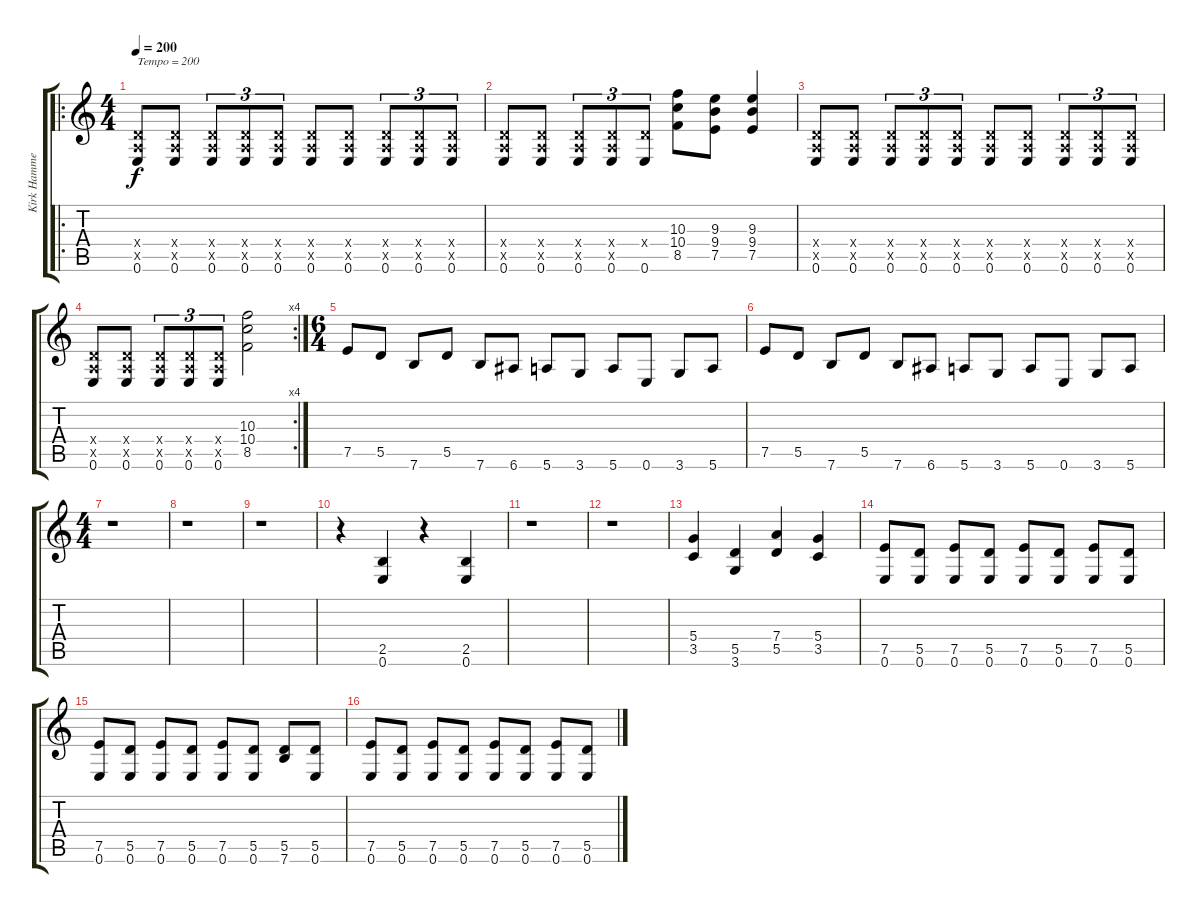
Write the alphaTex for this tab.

\track ("Kirk Hammet" "Kirk Hamme") {instrument distortionguitar}
\staff {score tabs}
\tuning (E4 B3 G3 D3 A2 E2) {hide}
\ro
\ts (4 4)
\tempo 200
\clef g2
\ks c
(0.4{x} 0.5{x} 0.6).8{txt "Tempo = 200" dy f} (0.4{x} 0.5{x} 0.6).8 (0.4{x} 0.5{x} 0.6).8{tu (3 2)} (0.4{x} 0.5{x} 0.6).8{tu (3 2)} (0.4{x} 0.5{x} 0.6).8{tu (3 2)} (0.4{x} 0.5{x} 0.6).8 (0.4{x} 0.5{x} 0.6).8 (0.4{x} 0.5{x} 0.6).8{tu (3 2)} (0.4{x} 0.5{x} 0.6).8{tu (3 2)} (0.4{x} 0.5{x} 0.6).8{tu (3 2)} |
(0.4{x} 0.5{x} 0.6).8 (0.4{x} 0.5{x} 0.6).8 (0.4{x} 0.5{x} 0.6).8{tu (3 2)} (0.4{x} 0.5{x} 0.6).8{tu (3 2)} (0.4{x} 0.6).8{tu (3 2)} (10.3 10.4 8.5).8 (9.3 9.4 7.5).8 (9.3 9.4 7.5).4 |
(0.4{x} 0.5{x} 0.6).8 (0.4{x} 0.5{x} 0.6).8 (0.4{x} 0.5{x} 0.6).8{tu (3 2)} (0.4{x} 0.5{x} 0.6).8{tu (3 2)} (0.4{x} 0.5{x} 0.6).8{tu (3 2)} (0.4{x} 0.5{x} 0.6).8 (0.4{x} 0.5{x} 0.6).8 (0.4{x} 0.5{x} 0.6).8{tu (3 2)} (0.4{x} 0.5{x} 0.6).8{tu (3 2)} (0.4{x} 0.5{x} 0.6).8{tu (3 2)} |
\rc 4
(0.4{x} 0.5{x} 0.6).8 (0.4{x} 0.5{x} 0.6).8 (0.4{x} 0.5{x} 0.6).8{tu (3 2)} (0.4{x} 0.5{x} 0.6).8{tu (3 2)} (0.4{x} 0.5{x} 0.6).8{tu (3 2)} (10.3 10.4 8.5).2 |
\ts (6 4)
7.5.8 5.5.8 7.6.8 5.5.8 7.6.8 6.6.8 5.6.8 3.6.8 5.6.8 0.6.8 3.6.8 5.6.8 |
7.5.8 5.5.8 7.6.8 5.5.8 7.6.8 6.6.8 5.6.8 3.6.8 5.6.8 0.6.8 3.6.8 5.6.8 |
\ts (4 4)
r.1 |
r.1 |
r.1 |
r.4 (2.5 0.6).4 r.4 (2.5 0.6).4 |
r.1 |
r.1 |
(5.4 3.5).4 (5.5 3.6).4 (7.4 5.5).4 (5.4 3.5).4 |
(7.5 0.6).8 (5.5 0.6).8 (7.5 0.6).8 (5.5 0.6).8 (7.5 0.6).8 (5.5 0.6).8 (7.5 0.6).8 (5.5 0.6).8 |
(7.5 0.6).8 (5.5 0.6).8 (7.5 0.6).8 (5.5 0.6).8 (7.5 0.6).8 (5.5 0.6).8 (5.5 7.6).8 (5.5 0.6).8 |
(7.5 0.6).8 (5.5 0.6).8 (7.5 0.6).8 (5.5 0.6).8 (7.5 0.6).8 (5.5 0.6).8 (7.5 0.6).8 (5.5 0.6).8
